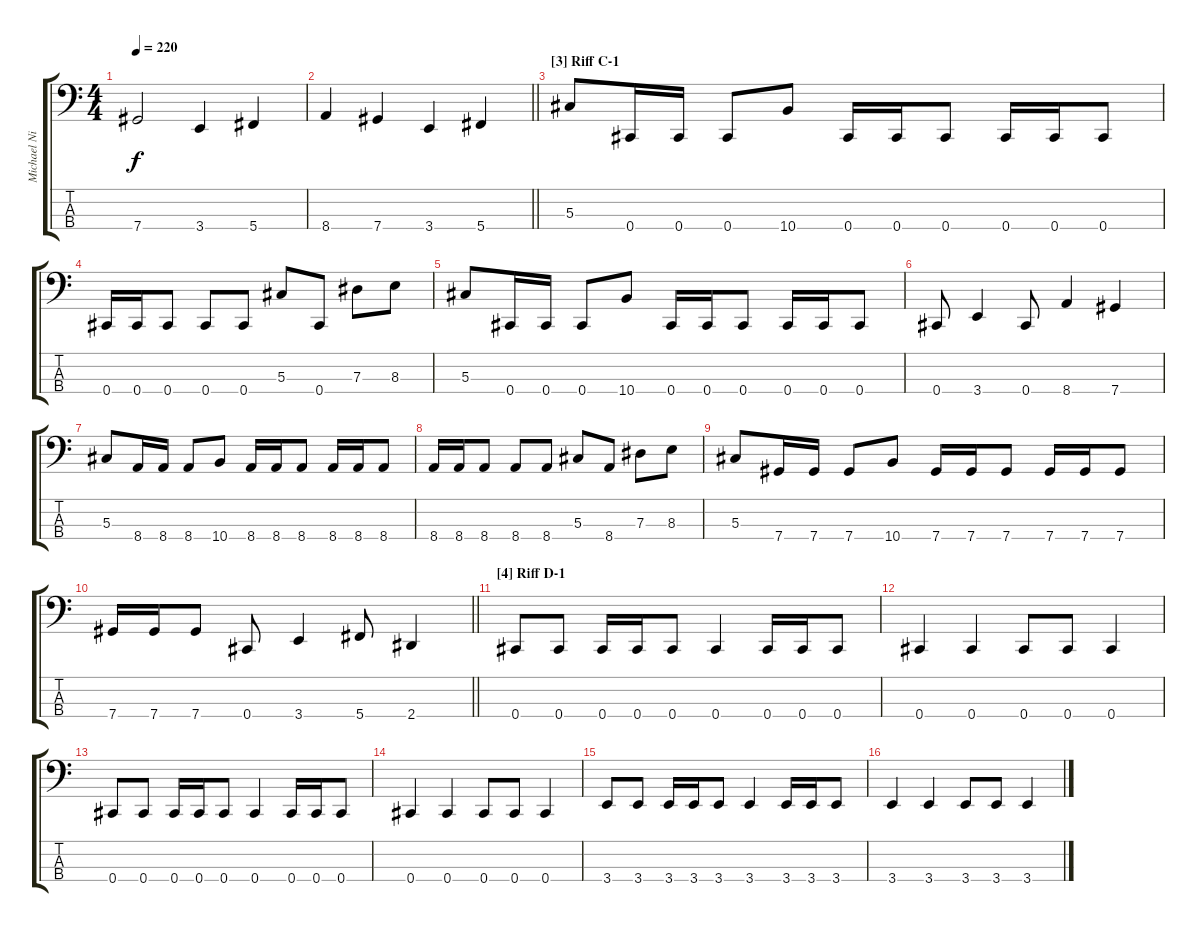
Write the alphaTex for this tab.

\track ("Michael Nicklasson" "Michael Ni") {instrument electricbassfinger}
\staff {score tabs}
\tuning (Gb2 Db2 Ab1 Db1) {hide}
\ts (4 4)
\tempo 220
\clef f4
\ks c
7.4.2{dy f} 3.4.4 5.4.4 |
\barLineRight lightlight
8.4.4 7.4.4 3.4.4 5.4.4 |
\section ("" "[3] Riff C-1")
5.3.8 0.4.16 0.4.16 0.4.8 10.4.8 0.4.16 0.4.16 0.4.8 0.4.16 0.4.16 0.4.8 |
0.4.16 0.4.16 0.4.8 0.4.8 0.4.8 5.3.8 0.4.8 7.3.8 8.3.8 |
5.3.8 0.4.16 0.4.16 0.4.8 10.4.8 0.4.16 0.4.16 0.4.8 0.4.16 0.4.16 0.4.8 |
0.4.8 3.4.4 0.4.8 8.4.4 7.4.4 |
5.3.8 8.4.16 8.4.16 8.4.8 10.4.8 8.4.16 8.4.16 8.4.8 8.4.16 8.4.16 8.4.8 |
8.4.16 8.4.16 8.4.8 8.4.8 8.4.8 5.3.8 8.4.8 7.3.8 8.3.8 |
5.3.8 7.4.16 7.4.16 7.4.8 10.4.8 7.4.16 7.4.16 7.4.8 7.4.16 7.4.16 7.4.8 |
\barLineRight lightlight
7.4.16 7.4.16 7.4.8 0.4.8 3.4.4 5.4.8 2.4.4 |
\section ("" "[4] Riff D-1")
0.4.8 0.4.8 0.4.16 0.4.16 0.4.8 0.4.4 0.4.16 0.4.16 0.4.8 |
0.4.4 0.4.4 0.4.8 0.4.8 0.4.4 |
0.4.8 0.4.8 0.4.16 0.4.16 0.4.8 0.4.4 0.4.16 0.4.16 0.4.8 |
0.4.4 0.4.4 0.4.8 0.4.8 0.4.4 |
3.4.8 3.4.8 3.4.16 3.4.16 3.4.8 3.4.4 3.4.16 3.4.16 3.4.8 |
3.4.4 3.4.4 3.4.8 3.4.8 3.4.4
